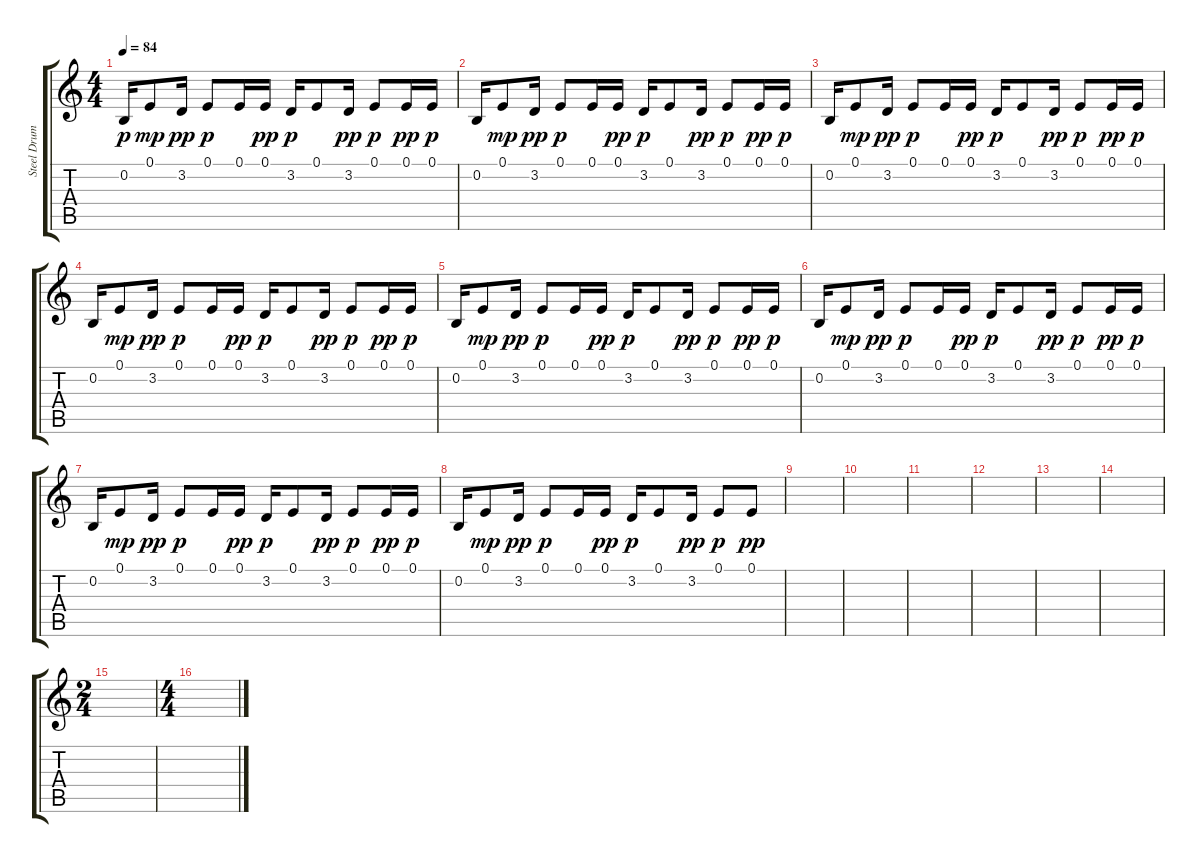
\track ("Steel Drums" "Steel Drum") {instrument steeldrums}
\staff {score tabs}
\tuning (E4 B3 G3 D3 A2 E2) {hide}
\ts (4 4)
\tempo 84
\clef g2
\ks c
0.2.16{dy p} 0.1.8{dy mp} 3.2.16{dy pp} 0.1.8{dy p} 0.1.16 0.1.16{dy pp} 3.2.16{dy p} 0.1.8 3.2.16{dy pp} 0.1.8{dy p} 0.1.16{dy pp} 0.1.16{dy p} |
0.2.16 0.1.8{dy mp} 3.2.16{dy pp} 0.1.8{dy p} 0.1.16 0.1.16{dy pp} 3.2.16{dy p} 0.1.8 3.2.16{dy pp} 0.1.8{dy p} 0.1.16{dy pp} 0.1.16{dy p} |
0.2.16 0.1.8{dy mp} 3.2.16{dy pp} 0.1.8{dy p} 0.1.16 0.1.16{dy pp} 3.2.16{dy p} 0.1.8 3.2.16{dy pp} 0.1.8{dy p} 0.1.16{dy pp} 0.1.16{dy p} |
0.2.16 0.1.8{dy mp} 3.2.16{dy pp} 0.1.8{dy p} 0.1.16 0.1.16{dy pp} 3.2.16{dy p} 0.1.8 3.2.16{dy pp} 0.1.8{dy p} 0.1.16{dy pp} 0.1.16{dy p} |
0.2.16 0.1.8{dy mp} 3.2.16{dy pp} 0.1.8{dy p} 0.1.16 0.1.16{dy pp} 3.2.16{dy p} 0.1.8 3.2.16{dy pp} 0.1.8{dy p} 0.1.16{dy pp} 0.1.16{dy p} |
0.2.16 0.1.8{dy mp} 3.2.16{dy pp} 0.1.8{dy p} 0.1.16 0.1.16{dy pp} 3.2.16{dy p} 0.1.8 3.2.16{dy pp} 0.1.8{dy p} 0.1.16{dy pp} 0.1.16{dy p} |
0.2.16 0.1.8{dy mp} 3.2.16{dy pp} 0.1.8{dy p} 0.1.16 0.1.16{dy pp} 3.2.16{dy p} 0.1.8 3.2.16{dy pp} 0.1.8{dy p} 0.1.16{dy pp} 0.1.16{dy p} |
0.2.16 0.1.8{dy mp} 3.2.16{dy pp} 0.1.8{dy p} 0.1.16 0.1.16{dy pp} 3.2.16{dy p} 0.1.8 3.2.16{dy pp} 0.1.8{dy p} 0.1.8{dy pp} |
|
|
|
|
|
|
\ts (2 4)
|
\ts (4 4)
